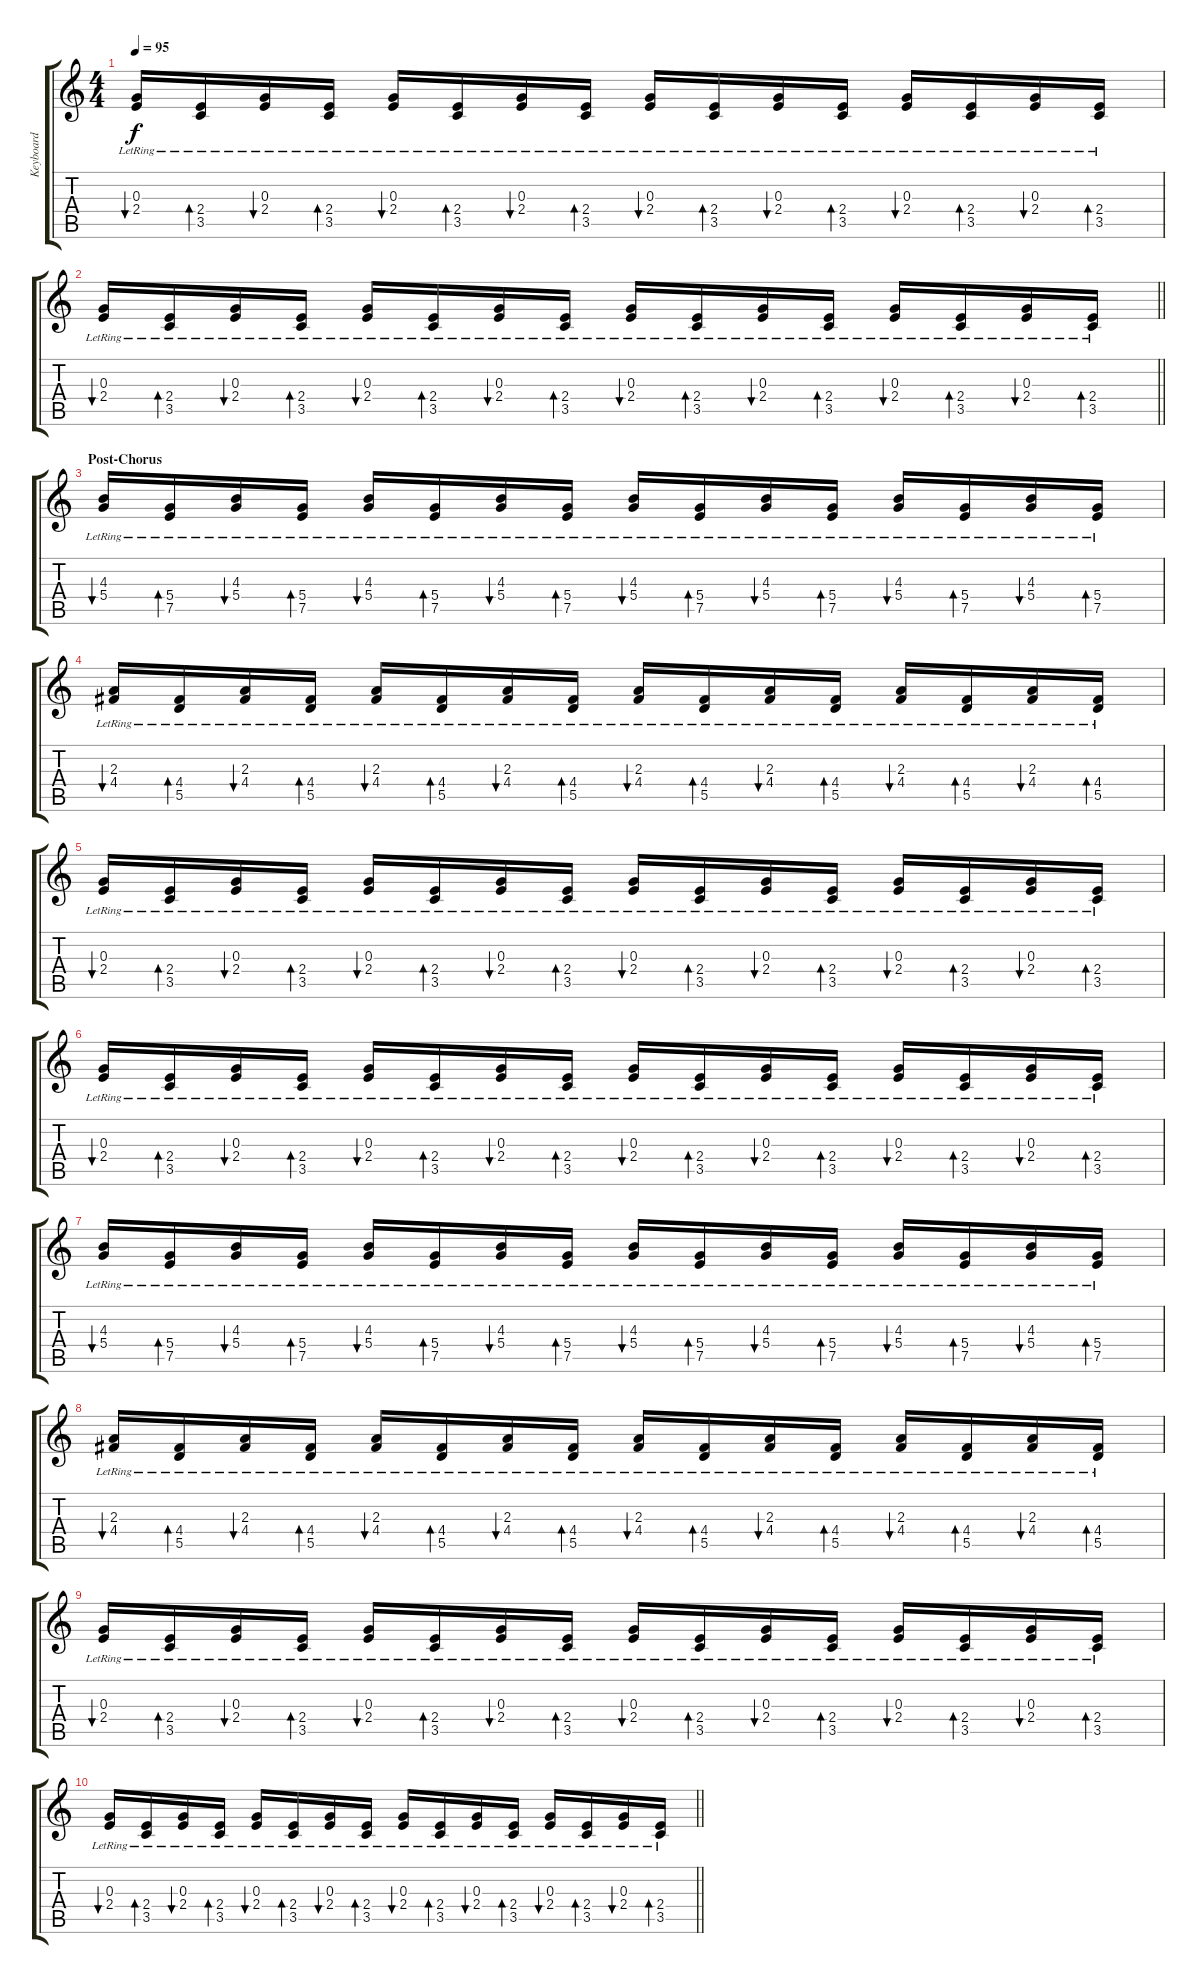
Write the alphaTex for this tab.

\track ("Keyboard" "Keyboard") {instrument synthbass2}
\staff {score tabs}
\tuning (E4 B3 G3 D3 A2 E2) {hide}
\ts (4 4)
\tempo 95
\clef g2
\ks c
(0.3{lr} 2.4{lr}).16{bu 120 dy f} (2.4{lr} 3.5{lr}).16{bd 120} (0.3{lr} 2.4{lr}).16{bu 120} (2.4{lr} 3.5{lr}).16{bd 120} (0.3{lr} 2.4{lr}).16{bu 120} (2.4{lr} 3.5{lr}).16{bd 120} (0.3{lr} 2.4{lr}).16{bu 120} (2.4{lr} 3.5{lr}).16{bd 120} (0.3{lr} 2.4{lr}).16{bu 120} (2.4{lr} 3.5{lr}).16{bd 120} (0.3{lr} 2.4{lr}).16{bu 120} (2.4{lr} 3.5{lr}).16{bd 120} (0.3{lr} 2.4{lr}).16{bu 120} (2.4{lr} 3.5{lr}).16{bd 120} (0.3{lr} 2.4{lr}).16{bu 120} (2.4{lr} 3.5{lr}).16{bd 120} |
\barLineRight lightlight
(0.3{lr} 2.4{lr}).16{bu 120} (2.4{lr} 3.5{lr}).16{bd 120} (0.3{lr} 2.4{lr}).16{bu 120} (2.4{lr} 3.5{lr}).16{bd 120} (0.3{lr} 2.4{lr}).16{bu 120} (2.4{lr} 3.5{lr}).16{bd 120} (0.3{lr} 2.4{lr}).16{bu 120} (2.4{lr} 3.5{lr}).16{bd 120} (0.3{lr} 2.4{lr}).16{bu 120} (2.4{lr} 3.5{lr}).16{bd 120} (0.3{lr} 2.4{lr}).16{bu 120} (2.4{lr} 3.5{lr}).16{bd 120} (0.3{lr} 2.4{lr}).16{bu 120} (2.4{lr} 3.5{lr}).16{bd 120} (0.3{lr} 2.4{lr}).16{bu 120} (2.4{lr} 3.5{lr}).16{bd 120} |
\section ("" "Post-Chorus")
(4.3{lr} 5.4{lr}).16{bu 120} (5.4{lr} 7.5{lr}).16{bd 120} (4.3{lr} 5.4{lr}).16{bu 120} (5.4{lr} 7.5{lr}).16{bd 120} (4.3{lr} 5.4{lr}).16{bu 120} (5.4{lr} 7.5{lr}).16{bd 120} (4.3{lr} 5.4{lr}).16{bu 120} (5.4{lr} 7.5{lr}).16{bd 120} (4.3{lr} 5.4{lr}).16{bu 120} (5.4{lr} 7.5{lr}).16{bd 120} (4.3{lr} 5.4{lr}).16{bu 120} (5.4{lr} 7.5{lr}).16{bd 120} (4.3{lr} 5.4{lr}).16{bu 120} (5.4{lr} 7.5{lr}).16{bd 120} (4.3{lr} 5.4{lr}).16{bu 120} (5.4{lr} 7.5{lr}).16{bd 120} |
(2.3{lr} 4.4{lr}).16{bu 120} (4.4{lr} 5.5{lr}).16{bd 120} (2.3{lr} 4.4{lr}).16{bu 120} (4.4{lr} 5.5{lr}).16{bd 120} (2.3{lr} 4.4{lr}).16{bu 120} (4.4{lr} 5.5{lr}).16{bd 120} (2.3{lr} 4.4{lr}).16{bu 120} (4.4{lr} 5.5{lr}).16{bd 120} (2.3{lr} 4.4{lr}).16{bu 120} (4.4{lr} 5.5{lr}).16{bd 120} (2.3{lr} 4.4{lr}).16{bu 120} (4.4{lr} 5.5{lr}).16{bd 120} (2.3{lr} 4.4{lr}).16{bu 120} (4.4{lr} 5.5{lr}).16{bd 120} (2.3{lr} 4.4{lr}).16{bu 120} (4.4{lr} 5.5{lr}).16{bd 120} |
(0.3{lr} 2.4{lr}).16{bu 120} (2.4{lr} 3.5{lr}).16{bd 120} (0.3{lr} 2.4{lr}).16{bu 120} (2.4{lr} 3.5{lr}).16{bd 120} (0.3{lr} 2.4{lr}).16{bu 120} (2.4{lr} 3.5{lr}).16{bd 120} (0.3{lr} 2.4{lr}).16{bu 120} (2.4{lr} 3.5{lr}).16{bd 120} (0.3{lr} 2.4{lr}).16{bu 120} (2.4{lr} 3.5{lr}).16{bd 120} (0.3{lr} 2.4{lr}).16{bu 120} (2.4{lr} 3.5{lr}).16{bd 120} (0.3{lr} 2.4{lr}).16{bu 120} (2.4{lr} 3.5{lr}).16{bd 120} (0.3{lr} 2.4{lr}).16{bu 120} (2.4{lr} 3.5{lr}).16{bd 120} |
(0.3{lr} 2.4{lr}).16{bu 120} (2.4{lr} 3.5{lr}).16{bd 120} (0.3{lr} 2.4{lr}).16{bu 120} (2.4{lr} 3.5{lr}).16{bd 120} (0.3{lr} 2.4{lr}).16{bu 120} (2.4{lr} 3.5{lr}).16{bd 120} (0.3{lr} 2.4{lr}).16{bu 120} (2.4{lr} 3.5{lr}).16{bd 120} (0.3{lr} 2.4{lr}).16{bu 120} (2.4{lr} 3.5{lr}).16{bd 120} (0.3{lr} 2.4{lr}).16{bu 120} (2.4{lr} 3.5{lr}).16{bd 120} (0.3{lr} 2.4{lr}).16{bu 120} (2.4{lr} 3.5{lr}).16{bd 120} (0.3{lr} 2.4{lr}).16{bu 120} (2.4{lr} 3.5{lr}).16{bd 120} |
(4.3{lr} 5.4{lr}).16{bu 120} (5.4{lr} 7.5{lr}).16{bd 120} (4.3{lr} 5.4{lr}).16{bu 120} (5.4{lr} 7.5{lr}).16{bd 120} (4.3{lr} 5.4{lr}).16{bu 120} (5.4{lr} 7.5{lr}).16{bd 120} (4.3{lr} 5.4{lr}).16{bu 120} (5.4{lr} 7.5{lr}).16{bd 120} (4.3{lr} 5.4{lr}).16{bu 120} (5.4{lr} 7.5{lr}).16{bd 120} (4.3{lr} 5.4{lr}).16{bu 120} (5.4{lr} 7.5{lr}).16{bd 120} (4.3{lr} 5.4{lr}).16{bu 120} (5.4{lr} 7.5{lr}).16{bd 120} (4.3{lr} 5.4{lr}).16{bu 120} (5.4{lr} 7.5{lr}).16{bd 120} |
(2.3{lr} 4.4{lr}).16{bu 120} (4.4{lr} 5.5{lr}).16{bd 120} (2.3{lr} 4.4{lr}).16{bu 120} (4.4{lr} 5.5{lr}).16{bd 120} (2.3{lr} 4.4{lr}).16{bu 120} (4.4{lr} 5.5{lr}).16{bd 120} (2.3{lr} 4.4{lr}).16{bu 120} (4.4{lr} 5.5{lr}).16{bd 120} (2.3{lr} 4.4{lr}).16{bu 120} (4.4{lr} 5.5{lr}).16{bd 120} (2.3{lr} 4.4{lr}).16{bu 120} (4.4{lr} 5.5{lr}).16{bd 120} (2.3{lr} 4.4{lr}).16{bu 120} (4.4{lr} 5.5{lr}).16{bd 120} (2.3{lr} 4.4{lr}).16{bu 120} (4.4{lr} 5.5{lr}).16{bd 120} |
(0.3{lr} 2.4{lr}).16{bu 120} (2.4{lr} 3.5{lr}).16{bd 120} (0.3{lr} 2.4{lr}).16{bu 120} (2.4{lr} 3.5{lr}).16{bd 120} (0.3{lr} 2.4{lr}).16{bu 120} (2.4{lr} 3.5{lr}).16{bd 120} (0.3{lr} 2.4{lr}).16{bu 120} (2.4{lr} 3.5{lr}).16{bd 120} (0.3{lr} 2.4{lr}).16{bu 120} (2.4{lr} 3.5{lr}).16{bd 120} (0.3{lr} 2.4{lr}).16{bu 120} (2.4{lr} 3.5{lr}).16{bd 120} (0.3{lr} 2.4{lr}).16{bu 120} (2.4{lr} 3.5{lr}).16{bd 120} (0.3{lr} 2.4{lr}).16{bu 120} (2.4{lr} 3.5{lr}).16{bd 120} |
\barLineRight lightlight
(0.3{lr} 2.4{lr}).16{bu 120} (2.4{lr} 3.5{lr}).16{bd 120} (0.3{lr} 2.4{lr}).16{bu 120} (2.4{lr} 3.5{lr}).16{bd 120} (0.3{lr} 2.4{lr}).16{bu 120} (2.4{lr} 3.5{lr}).16{bd 120} (0.3{lr} 2.4{lr}).16{bu 120} (2.4{lr} 3.5{lr}).16{bd 120} (0.3{lr} 2.4{lr}).16{bu 120} (2.4{lr} 3.5{lr}).16{bd 120} (0.3{lr} 2.4{lr}).16{bu 120} (2.4{lr} 3.5{lr}).16{bd 120} (0.3{lr} 2.4{lr}).16{bu 120} (2.4{lr} 3.5{lr}).16{bd 120} (0.3{lr} 2.4{lr}).16{bu 120} (2.4{lr} 3.5{lr}).16{bd 120}
